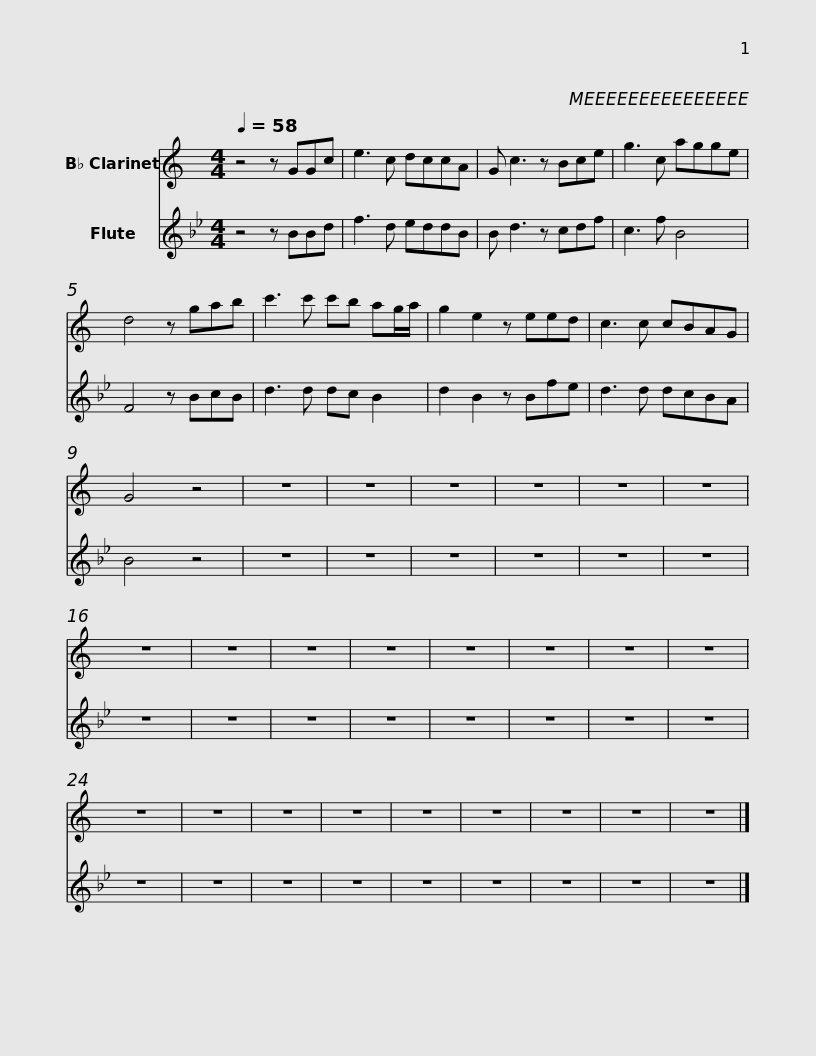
X:1
%%score 1 2
L:1/8
Q:1/4=58
M:4/4
I:linebreak $
K:Bb
V:1 treble transpose=-2
V:2 treble
V:1
[K:C] z4 z GGc | e3 c dccA | G c3 z Bce | g3 c agge | d4 z gab |$ %5
 c'3 c' c'b ag/a/ | g2 e2 z eed | c3 c cBAG | G4 z4 | z8 | %10
 z8 | z8 | z8 | z8 | z8 | %15
 z8 |$ z8 | z8 | z8 | z8 | %20
 z8 | z8 | z8 | z8 | z8 | %25
 z8 | z8 | z8 | z8 | z8 | %30
 z8 | z8 |] %32
V:2
 z4 z BBd | f3 d eddB | B d3 z cdf | c3 f B4 | F4 z BcB |$ %5
 d3 d dc B2 | d2 B2 z Bfe | d3 d dcBA | B4 z4 | z8 | %10
 z8 | z8 | z8 | z8 | z8 | %15
 z8 |$ z8 | z8 | z8 | z8 | %20
 z8 | z8 | z8 | z8 | z8 | %25
 z8 | z8 | z8 | z8 | z8 | %30
 z8 | z8 |] %32
